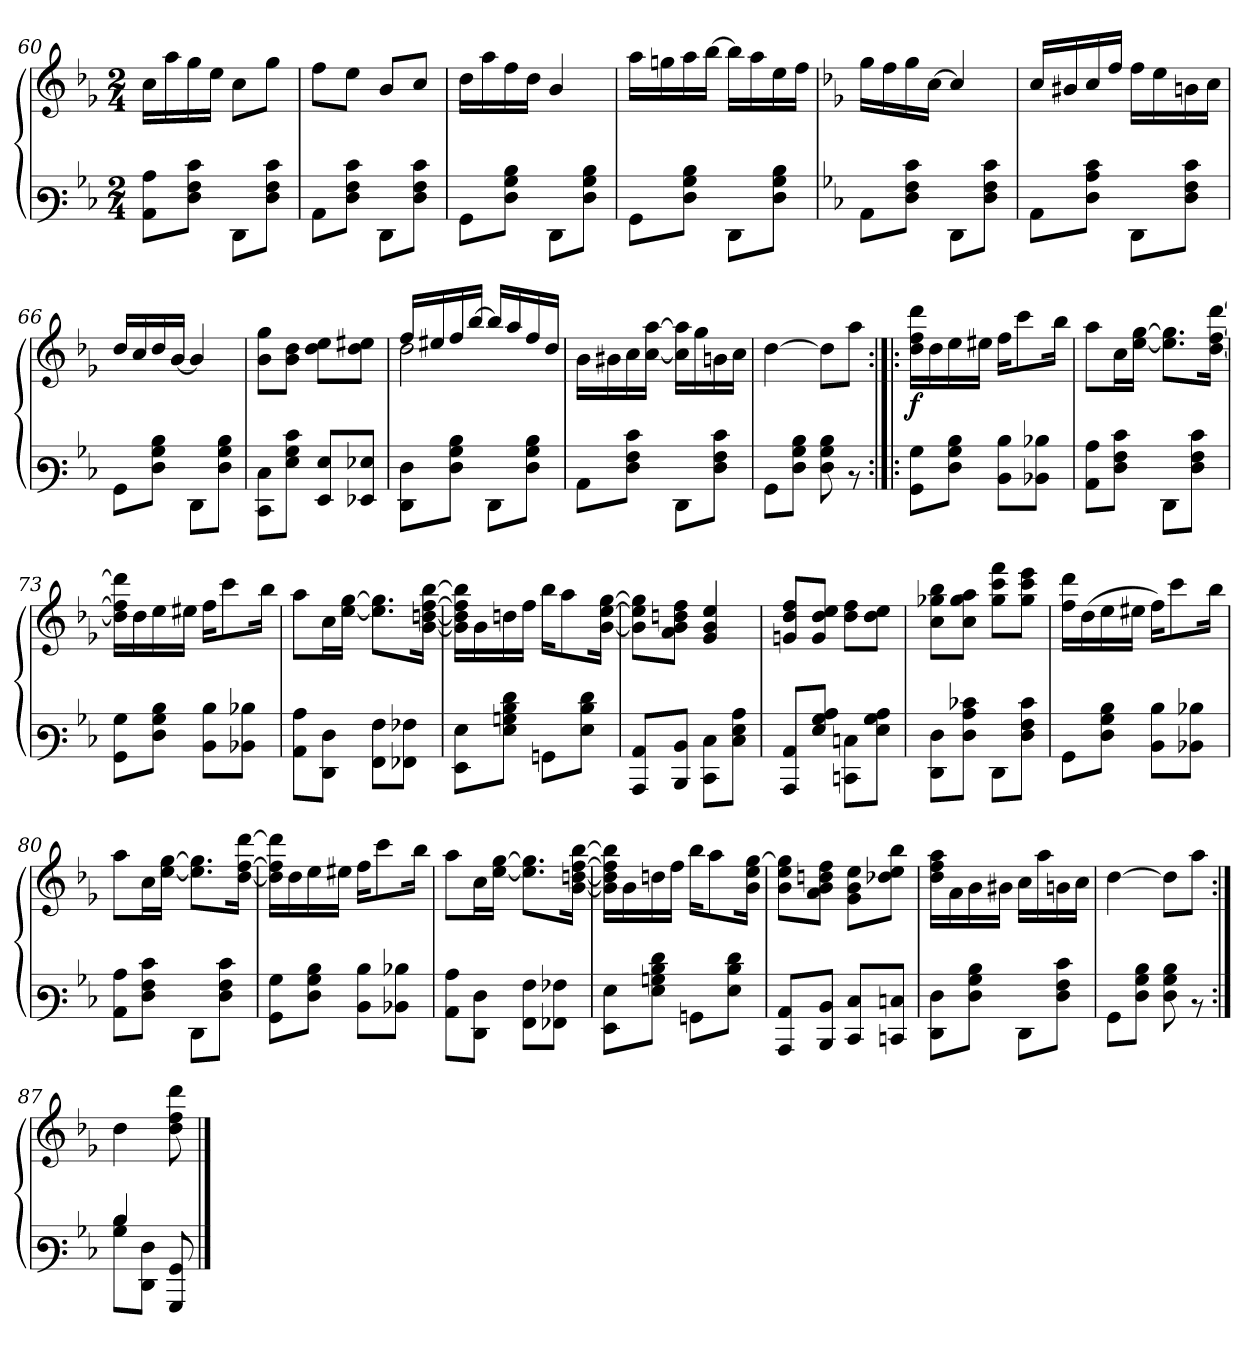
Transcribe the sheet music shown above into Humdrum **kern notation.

**kern	**kern	**dynam
*part1	*part1	*part1
*staff2	*staff1	*staff1/2
*clefF3	*clefG3	*
*k[b-e-]	*k[b-e-]	*
*M2/4	*M2/4	*
=60	=60	=60
8C\ 8c\L	16a\LL	.
.	16ff\	.
8F\ 8A\ 8e-\J	16ee-\	.
.	16cc\JJ	.
8FF\L	8a\L	.
8F\ 8A\ 8e-\J	8ee-\J	.
=61	=61	=61
8C\L	8dd\L	.
8F\ 8A\ 8e-\J	8cc\J	.
8FF\L	8g/L	.
8F\ 8A\ 8e-\J	8a/J	.
=62	=62	=62
8BB-\L	16b-\LL	.
.	16ff\	.
8F\ 8B-\ 8d\J	16dd\	.
.	16b-\JJ	.
8FF\L	4g/	.
8F\ 8B-\ 8d\J	.	.
=63	=63	=63
8BB-\L	16ff\LL	.
.	16een\	.
8F\ 8B-\ 8d\J	16ff\	.
.	[>16gg\JJ	.
8FF\L	16gg\LL]	.
.	16ff\	.
8F\ 8B-\ 8d\J	16cc\	.
.	16dd\JJ	.
!!LO:PB:g=z
=64	=64	=64
*k[b-e-]	*k[b-e-]	*
8C\L	16ee-\LL	.
.	16dd\	.
8F\ 8A\ 8e-\J	16ee-\	.
.	[>16a\JJ	.
8FF\L	4a/]	.
8F\ 8A\ 8e-\J	.	.
=65	=65	=65
8C\L	16a/LL	.
.	16g#X/	.
8F\ 8c\ 8e-\J	16a/	.
.	16dd/JJ	.
8FF\L	16dd\LL	.
.	16cc\	.
8F\ 8A\ 8e-\J	16gn\	.
.	16a\JJ	.
=66	=66	=66
8BB-\L	16b-/LL	.
.	16a/	.
8F\ 8B-\ 8d\J	16b-/	.
.	[<16g/JJ	.
8FF\L	4g/]	.
8F\ 8B-\ 8d\J	.	.
=67	=67	=67
8EE-\ 8E-\L	8g\ 8ee-\L	.
8G\ 8B-\ 8e-\J	8g\ 8b-\J	.
8GG/ 8G/L	8b-\ 8cc\L	.
8GG-X/ 8G-X/J	8b-\ 8cc#X\J	.
=68	=68	=68
*	*^	*
8FF\ 8F\L	16dd/LL	2b-\	.
.	16cc#X/	.	.
8F\ 8B-\ 8d\J	16dd/	.	.
.	[<16gg/JJ	.	.
8FF\L	16gg/LL]	.	.
.	16ff/	.	.
8F\ 8B-\ 8d\J	16dd/	.	.
.	16b-/JJ	.	.
*	*v	*v	*
!!LO:LB:g=z
=69	=69	=69
8C\L	16g\LL	.
.	16g#X\	.
8F\ 8A\ 8e-\J	16a\	.
.	[<16a\ [>16ff\JJ	.
8FF\L	16a\] 16ff\]LL	.
.	16ee-\	.
8F\ 8A\ 8e-\J	16gn\	.
.	16a\JJ	.
=70	=70	=70
8BB-\L	[>4b-\	.
8F\ 8B-\ 8d\J	.	.
8F\ 8B-\ 8d\	8b-\L]	.
8rD	8ff\J	.
=71:|!|:	=71:|!|:	=71:|!|:
!	!	!LO:DY:b
8BB-\ 8B-\L	16b-\ 16dd\ 16bb-\LL	f
.	16b-\	.
8F\ 8B-\ 8d\J	16cc\	.
.	16cc#X\JJ	.
8D\ 8d\L	16dd\KL	.
.	8aa\	.
8D-X\ 8d-X\J	.	.
.	16gg\Jk	.
=72	=72	=72
8C\ 8c\L	8ff\L	.
8F\ 8A\ 8e-\J	16a\L	.
.	[<16cc\ [>16ee-\JJ	.
8FF\L	8.cc\] 8.ee-\]L	.
8F\ 8A\ 8e-\J	.	.
.	[<16b-\ [>16dd\ [>16bb-\Jk	.
=73	=73	=73
8BB-\ 8B-\L	16b-\] 16dd\] 16bb-\]LL	.
.	16b-\	.
8F\ 8B-\ 8d\J	16cc\	.
.	16cc#X\JJ	.
8D\ 8d\L	16dd\KL	.
.	8aa\	.
8D-X\ 8d-X\J	.	.
.	16gg\Jk	.
!!LO:LB:g=z
=74	=74	=74
8C\ 8c\L	8ff\L	.
8FF\ 8F\J	16a\L	.
.	[<16cc\ [>16ee-\JJ	.
8AA\ 8A\L	8.cc\] 8.ee-\]L	.
8AA-X\ 8A-X\J	.	.
.	[<16g\ [<16bn\ [>16dd\ [>16gg\Jk	.
=75	=75	=75
8GG\ 8G\L	16g\] 16b\] 16dd\] 16gg\]LL	.
.	16g\	.
8G\ 8Bn\ 8d\ 8f\J	16bn\	.
.	16dd\JJ	.
8BBn\L	16gg\KL	.
.	8ff\	.
8G\ 8d\ 8f\J	.	.
.	[<16g\ [>16cc\ [>16ee-\Jk	.
=76	=76	=76
8CC/ 8C/L	8g\] 8cc\] 8ee-\]L	.
8DD/ 8D/J	8f\ 8g\ 8bn\ 8dd\J	.
8EE-\ 8E-\L	4e-/ 4g/ 4cc/	.
8E-\ 8G\ 8c\J	.	.
=77	=77	=77
8CC/ 8C/L	8en/ 8b-/ 8dd/L	.
8G/ 8B-/ 8c/J	8e/ 8b-/ 8cc/J	.
8EEn\ 8En\L	8b-\ 8dd\L	.
8G\ 8B-\ 8c\J	8b-\ 8cc\J	.
=78	=78	=78
8FF\ 8F\L	8a\ 8ee-X\ 8gg\L	.
8F\ 8c\ 8e-X\J	8a\ 8ee-\ 8ff\J	.
8FF\L	8ee-\ 8aa\ 8ddd\L	.
8F\ 8A\ 8e-\J	8ee-\ 8aa\ 8ccc\J	.
!!LO:LB:g=z
=79	=79	=79
8BB-\L	16dd\ 16bb-\LL	.
.	(>16b-\	.
8F\ 8B-\ 8d\J	16cc\	.
.	16cc#X\JJ	.
8D\ 8d\L	16dd\KL)	.
.	8aa\	.
8D-X\ 8d-X\J	.	.
.	16gg\Jk	.
=80	=80	=80
8C\ 8c\L	8ff\L	.
8F\ 8A\ 8e-\J	16a\L	.
.	[<16cc\ [>16ee-\JJ	.
8FF\L	8.cc\] 8.ee-\]L	.
8F\ 8A\ 8e-\J	.	.
.	[<16b-\ [>16dd\ [>16bb-\Jk	.
=81	=81	=81
8BB-\ 8B-\L	16b-\] 16dd\] 16bb-\]LL	.
.	16b-\	.
8F\ 8B-\ 8d\J	16cc\	.
.	16cc#X\JJ	.
8D\ 8d\L	16dd\KL	.
.	8aa\	.
8D-X\ 8d-X\J	.	.
.	16gg\Jk	.
=82	=82	=82
8C\ 8c\L	8ff\L	.
8FF\ 8F\J	16a\L	.
.	[<16cc\ [>16ee-\JJ	.
8AA\ 8A\L	8.cc\] 8.ee-\]L	.
8AA-X\ 8A-X\J	.	.
.	[<16g\ [<16bn\ [>16dd\ [>16gg\Jk	.
=83	=83	=83
8GG\ 8G\L	16g\] 16b\] 16dd\] 16gg\]LL	.
.	16g\	.
8G\ 8Bn\ 8d\ 8f\J	16bn\	.
.	16dd\JJ	.
8BBn\L	16gg\KL	.
.	8ff\	.
8G\ 8d\ 8f\J	.	.
.	16g\ 16cc\ [>16ee-\Jk	.
!!LO:LB:g=z
=84	=84	=84
8CC/ 8C/L	(<(>8g\ 8cc\ 8ee-\]L	.
8DD/ 8D/J	8f\ 8g\ 8bn\ 8dd\J	.
8EE-/ 8E-/L	8e-\ 8g\ 8cc\L	.
8EEn/ 8En/J	8b-X\ 8cc\ 8gg\J	.
=85	=85	=85
8FF\ 8F\L	16b-\ 16dd\ 16ff\LL	.
.	16f\	.
8F\ 8B-\ 8d\J	16g\	.
.	16g#X\JJ	.
8FF\L	16a\LL	.
.	16ff\	.
8F\ 8A\ 8e-\J	16gn\	.
.	16a\JJ	.
=86	=86	=86
8BB-\L	[>4b-\	.
8F\ 8B-\ 8d\J	.	.
8F\ 8B-\ 8d\	8b-\L]	.
8rD	8ff\J	.
=87:|!	=87:|!	=87:|!
*^	*	*
4d/	8B-\ 8d\L	4b-\	.
.	8FF\ 8F\J	.	.
8BBB-/ 8BB-/	8ryy	8b-\ 8dd\ 8bb-\	.
*v	*v	*	*
==	==	==
*-	*-	*-
